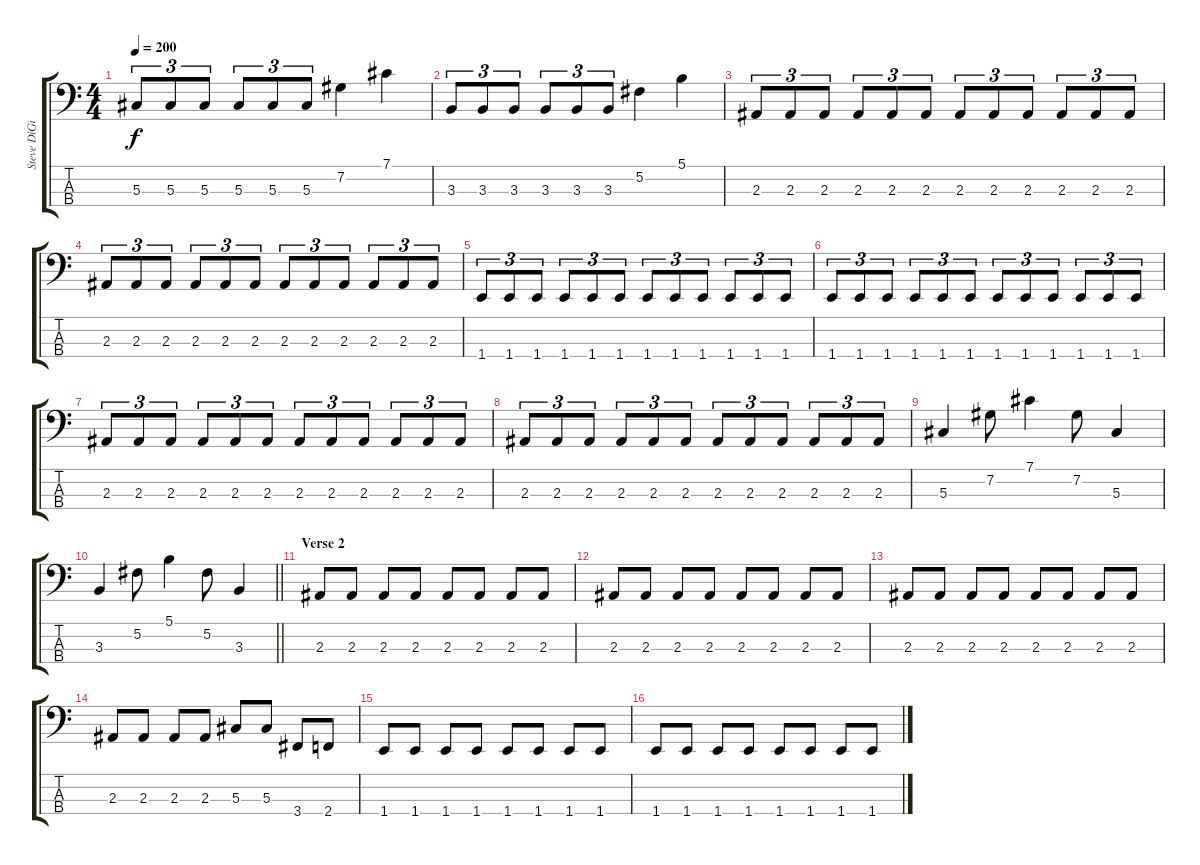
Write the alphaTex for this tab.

\track ("Steve DiGiorgio" "Steve DiGi") {instrument electricbasspick}
\staff {score tabs}
\tuning (Gb2 Db2 Ab1 Eb1) {hide}
\ts (4 4)
\tempo 200
\clef f4
\ks c
5.3.8{tu (3 2) dy f} 5.3.8{tu (3 2)} 5.3.8{tu (3 2)} 5.3.8{tu (3 2)} 5.3.8{tu (3 2)} 5.3.8{tu (3 2)} 7.2.4 7.1.4 |
3.3.8{tu (3 2)} 3.3.8{tu (3 2)} 3.3.8{tu (3 2)} 3.3.8{tu (3 2)} 3.3.8{tu (3 2)} 3.3.8{tu (3 2)} 5.2.4 5.1.4 |
2.3.8{tu (3 2)} 2.3.8{tu (3 2)} 2.3.8{tu (3 2)} 2.3.8{tu (3 2)} 2.3.8{tu (3 2)} 2.3.8{tu (3 2)} 2.3.8{tu (3 2)} 2.3.8{tu (3 2)} 2.3.8{tu (3 2)} 2.3.8{tu (3 2)} 2.3.8{tu (3 2)} 2.3.8{tu (3 2)} |
2.3.8{tu (3 2)} 2.3.8{tu (3 2)} 2.3.8{tu (3 2)} 2.3.8{tu (3 2)} 2.3.8{tu (3 2)} 2.3.8{tu (3 2)} 2.3.8{tu (3 2)} 2.3.8{tu (3 2)} 2.3.8{tu (3 2)} 2.3.8{tu (3 2)} 2.3.8{tu (3 2)} 2.3.8{tu (3 2)} |
1.4.8{tu (3 2)} 1.4.8{tu (3 2)} 1.4.8{tu (3 2)} 1.4.8{tu (3 2)} 1.4.8{tu (3 2)} 1.4.8{tu (3 2)} 1.4.8{tu (3 2)} 1.4.8{tu (3 2)} 1.4.8{tu (3 2)} 1.4.8{tu (3 2)} 1.4.8{tu (3 2)} 1.4.8{tu (3 2)} |
1.4.8{tu (3 2)} 1.4.8{tu (3 2)} 1.4.8{tu (3 2)} 1.4.8{tu (3 2)} 1.4.8{tu (3 2)} 1.4.8{tu (3 2)} 1.4.8{tu (3 2)} 1.4.8{tu (3 2)} 1.4.8{tu (3 2)} 1.4.8{tu (3 2)} 1.4.8{tu (3 2)} 1.4.8{tu (3 2)} |
2.3.8{tu (3 2)} 2.3.8{tu (3 2)} 2.3.8{tu (3 2)} 2.3.8{tu (3 2)} 2.3.8{tu (3 2)} 2.3.8{tu (3 2)} 2.3.8{tu (3 2)} 2.3.8{tu (3 2)} 2.3.8{tu (3 2)} 2.3.8{tu (3 2)} 2.3.8{tu (3 2)} 2.3.8{tu (3 2)} |
2.3.8{tu (3 2)} 2.3.8{tu (3 2)} 2.3.8{tu (3 2)} 2.3.8{tu (3 2)} 2.3.8{tu (3 2)} 2.3.8{tu (3 2)} 2.3.8{tu (3 2)} 2.3.8{tu (3 2)} 2.3.8{tu (3 2)} 2.3.8{tu (3 2)} 2.3.8{tu (3 2)} 2.3.8{tu (3 2)} |
5.3.4 7.2.8 7.1.4 7.2.8 5.3.4 |
\barLineRight lightlight
3.3.4 5.2.8 5.1.4 5.2.8 3.3.4 |
\section ("" "Verse 2")
2.3.8 2.3.8 2.3.8 2.3.8 2.3.8 2.3.8 2.3.8 2.3.8 |
2.3.8 2.3.8 2.3.8 2.3.8 2.3.8 2.3.8 2.3.8 2.3.8 |
2.3.8 2.3.8 2.3.8 2.3.8 2.3.8 2.3.8 2.3.8 2.3.8 |
2.3.8 2.3.8 2.3.8 2.3.8 5.3.8 5.3.8 3.4.8 2.4.8 |
1.4.8 1.4.8 1.4.8 1.4.8 1.4.8 1.4.8 1.4.8 1.4.8 |
1.4.8 1.4.8 1.4.8 1.4.8 1.4.8 1.4.8 1.4.8 1.4.8
